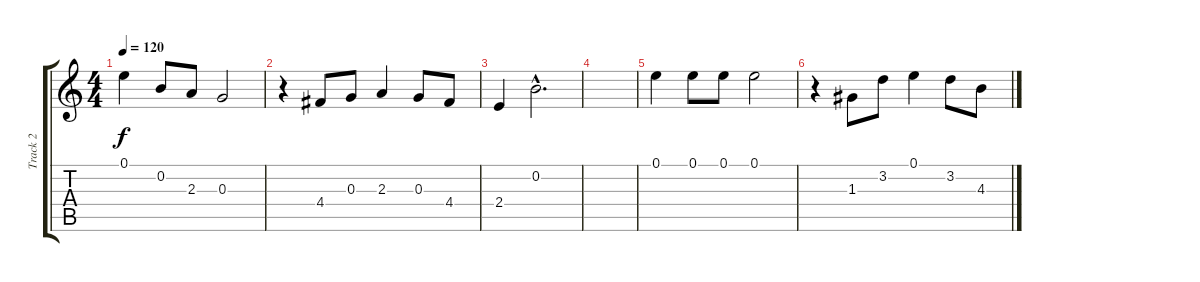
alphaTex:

\track ("Track 2" "Track 2") {instrument acousticguitarnylon}
\staff {score tabs}
\tuning (E4 B3 G3 D3 A2 E2) {hide}
\ts (4 4)
\tempo 120
\clef g2
\ks c
0.1.4{dy f} 0.2.8 2.3.8 0.3.2 |
r.4 4.4.8 0.3.8 2.3.4 0.3.8 4.4.8 |
2.4.4 0.2{hac}.2{d} |
|
0.1.4 0.1.8 0.1.8 0.1.2 |
r.4 1.3.8 3.2.8 0.1.4 3.2.8 4.3.8
